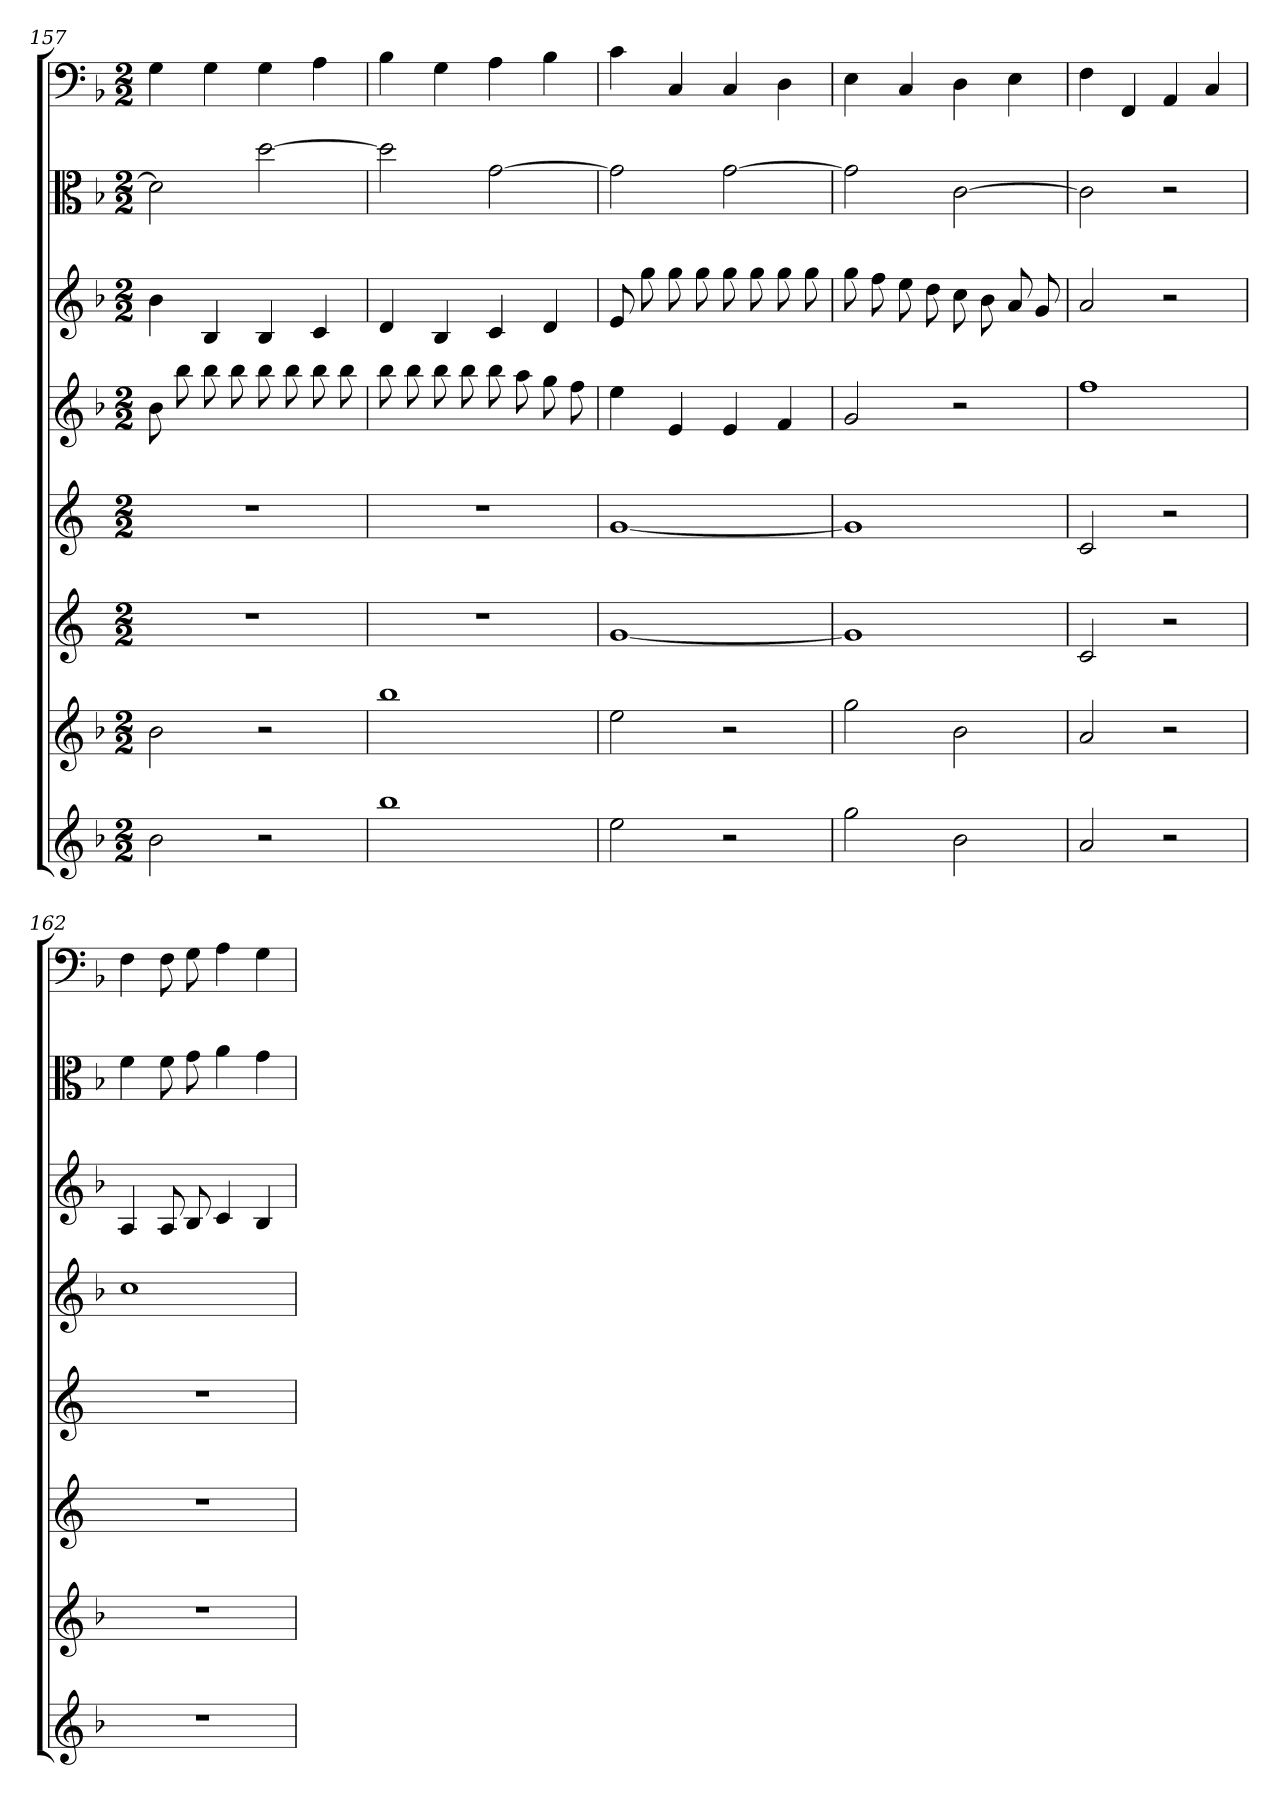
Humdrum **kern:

**kern	**kern	**kern	**kern	**kern	**kern	**kern	**kern
*part8	*part7	*part6	*part5	*part4	*part3	*part2	*part1
*staff8	*staff7	*staff6	*staff5	*staff4	*staff3	*staff2	*staff1
*	*	*	*	*	*	*clefC3	*clefF4
*k[b-]	*k[b-]	*k[]	*k[]	*k[b-]	*k[b-]	*k[b-]	*k[b-]
*F:	*F:	*	*	*F:	*F:	*F:	*F:
*M2/2	*M2/2	*M2/2	*M2/2	*M2/2	*M2/2	*M2/2	*M2/2
=157	=157	=157	=157	=157	=157	=157	=157
2b-	2b-	1r	1r	8b-	4b-	2d]	4G
.	.	.	.	8bb-	.	.	.
.	.	.	.	8bb-	4B-	.	4G
.	.	.	.	8bb-	.	.	.
2r	2r	.	.	8bb-	4B-	[2dd	4G
.	.	.	.	8bb-	.	.	.
.	.	.	.	8bb-	4c	.	4A
.	.	.	.	8bb-	.	.	.
=158	=158	=158	=158	=158	=158	=158	=158
1bb-	1bb-	1r	1r	8bb-	4d	2dd]	4B-
.	.	.	.	8bb-	.	.	.
.	.	.	.	8bb-	4B-	.	4G
.	.	.	.	8bb-	.	.	.
.	.	.	.	8bb-	4c	[2g	4A
.	.	.	.	8aa	.	.	.
.	.	.	.	8gg	4d	.	4B-
.	.	.	.	8ff	.	.	.
=159	=159	=159	=159	=159	=159	=159	=159
2ee	2ee	[1g	[1g	4ee	8e	2g]	4c
.	.	.	.	.	8gg	.	.
.	.	.	.	4e	8gg	.	4C
.	.	.	.	.	8gg	.	.
2r	2r	.	.	4e	8gg	[2g	4C
.	.	.	.	.	8gg	.	.
.	.	.	.	4f	8gg	.	4D
.	.	.	.	.	8gg	.	.
=160	=160	=160	=160	=160	=160	=160	=160
2gg	2gg	1g]	1g]	2g	8gg	2g]	4E
.	.	.	.	.	8ff	.	.
.	.	.	.	.	8ee	.	4C
.	.	.	.	.	8dd	.	.
2b-	2b-	.	.	2r	8cc	[2c	4D
.	.	.	.	.	8b-	.	.
.	.	.	.	.	8a	.	4E
.	.	.	.	.	8g	.	.
=161	=161	=161	=161	=161	=161	=161	=161
2a	2a	2c	2c	1ff	2a	2c]	4F
.	.	.	.	.	.	.	4FF
2r	2r	2r	2r	.	2r	2r	4AA
.	.	.	.	.	.	.	4C
=162	=162	=162	=162	=162	=162	=162	=162
1r	1r	1r	1r	1cc	4A	4f	4F
.	.	.	.	.	8A	8f	8F
.	.	.	.	.	8B-	8g	8G
.	.	.	.	.	4c	4a	4A
.	.	.	.	.	4B-	4g	4G
=	=	=	=	=	=	=	=
*-	*-	*-	*-	*-	*-	*-	*-
